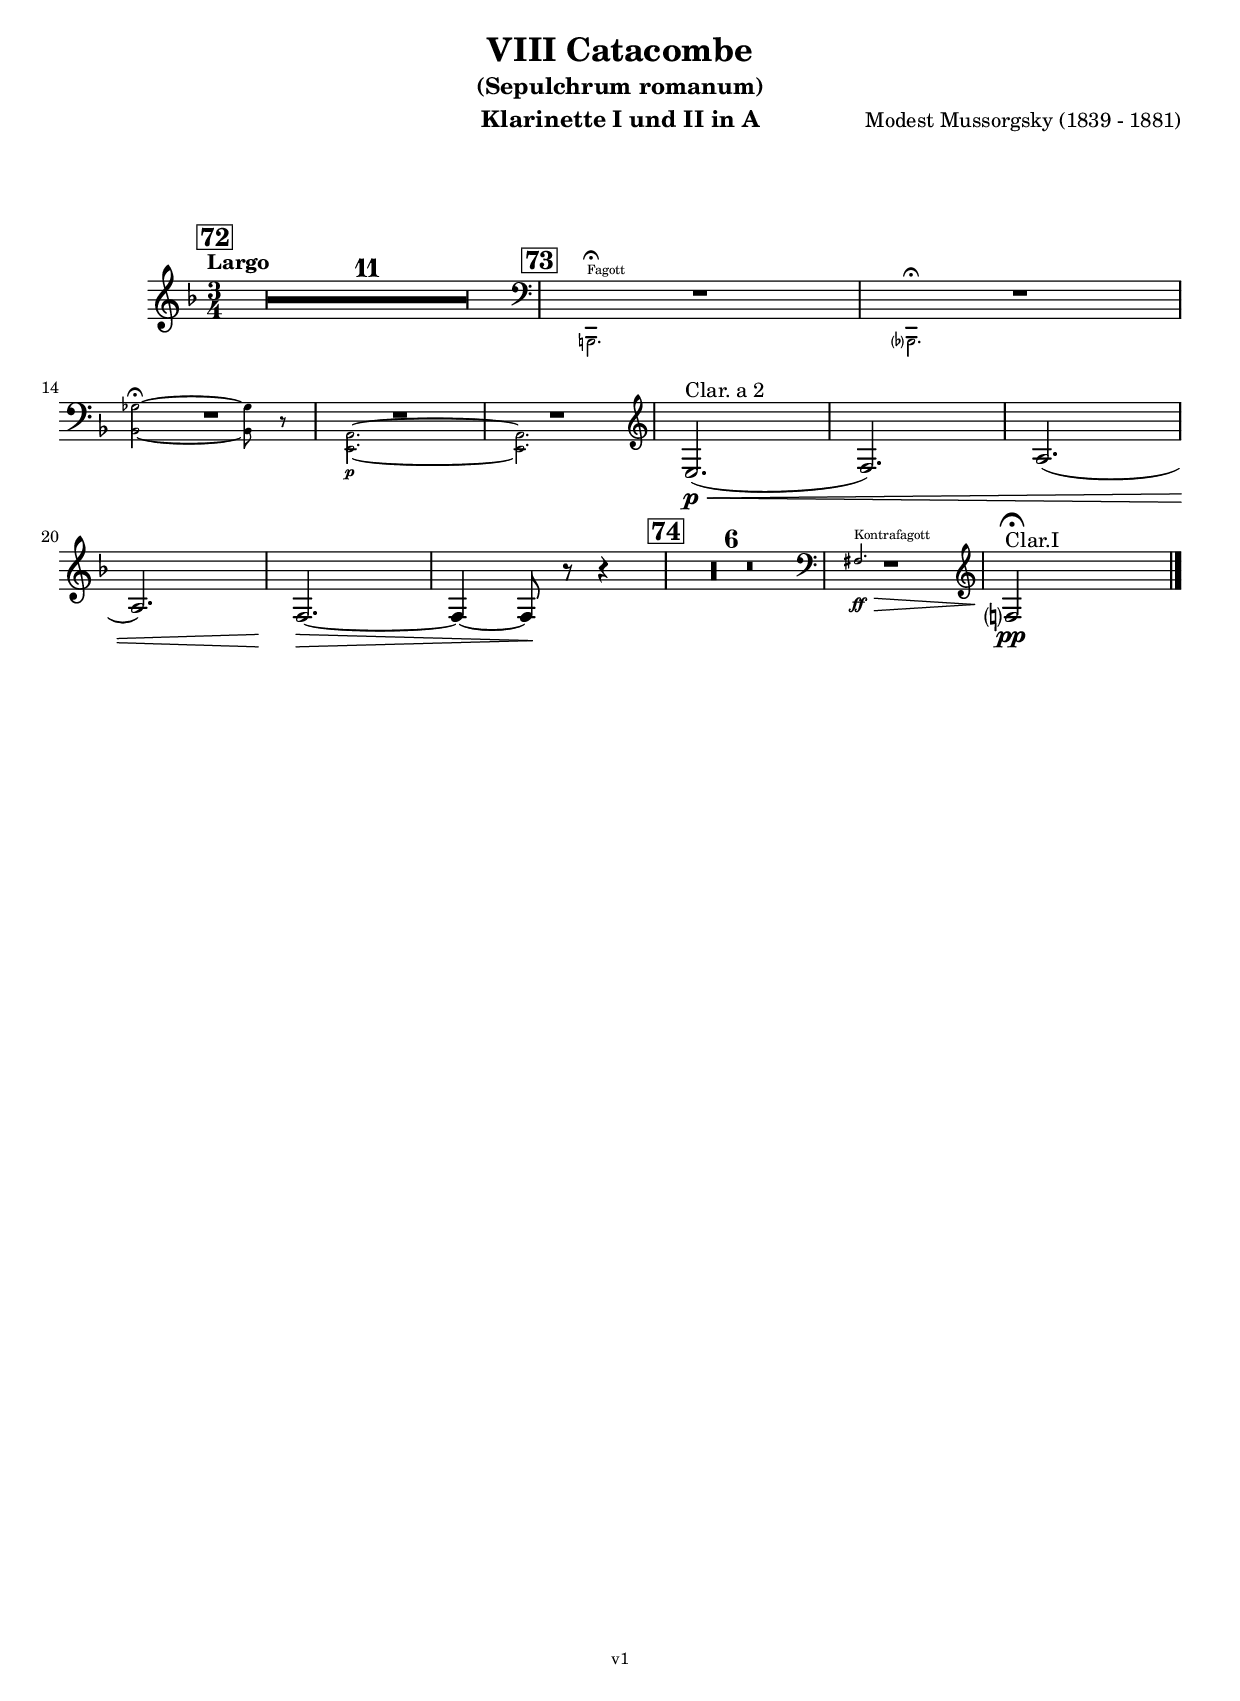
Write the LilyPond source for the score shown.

\version "2.24.1"
\language "deutsch"

\paper {
    top-margin = 10\mm
    bottom-margin = 10\mm
    left-margin = 10\mm
    right-margin = 10\mm
    ragged-last = ##f
}

\header{
  title = "VIII Catacombe"
  subtitle = "(Sepulchrum romanum)"
  composerShort = "Modest Mussorgsky"
  composer = "Modest Mussorgsky (1839 - 1881)"
  version = "v1"
}

% Adapt this for automatic line-breaks
% mBreak = {}
% pBreak = {}
mBreak = { \break }
pBreak = { \pageBreak }
#(set-global-staff-size 18)

% Useful snippets
pCresc = _\markup { \dynamic p \italic "cresc." }
mfDim = _\markup { \dynamic mf \italic "dim." }
fCantabile = _\markup { \dynamic f \italic "cantabile" }
smorz = _\markup { \italic "smorz." }
sempreFf = _\markup { \italic "sempre" \dynamic ff }
ffSempre = _\markup { \dynamic ff \italic "sempre" }
sempreFff = _\markup { \italic "sempre" \dynamic fff }
pocoF = _\markup { \italic "poco" \dynamic f }
ffz = _\markup { \dynamic { ffz } } 
ffp = _\markup { \dynamic { ffp } } 
crescMolto = _\markup { \italic "cresc. molto" }
pMoltoCresc = _\markup { \dynamic p \italic "molto cresc." }
sempreCresc = _\markup { \italic "sempre cresc." }
ppEspr = _\markup { \dynamic pp \italic "espr." }
ppiuEspress = _\markup { \dynamic p \italic "più espress." }
pocoCresc = _\markup { \italic "poco cresc." }
espress = _\markup { \italic "espress." }
mfEspress = _\markup { \dynamic mf \italic "espress." }
pEspress = _\markup { \dynamic p \italic "espress." }
string = ^\markup { \italic "string." }
stringendo = ^\markup { \italic "stringendo" }
pocoString = ^\markup { \italic "poco string." }
sempreStringendo = ^\markup { \italic "sempre stringendo" }
sempreString = ^\markup { \italic "sempre string." }
tuttaForza = _\markup { \italic "tutta forza" }
allargando = _\markup { \italic "allargando" }
pocoMenoMosso = ^\markup {\italic \bold {"Poco meno mosso."} }
rit = ^\markup {\italic {"rit."} }
rall = ^\markup {\italic {"rall."} }
riten = ^\markup {\italic {"riten."} }
ritATempo = ^\markup { \center-align \italic {"  rit. a tempo"} }
aTempo = ^\markup { \italic {"a tempo"} }
moltoRit = ^\markup { \italic {"molto rit."} }
pocoRit = ^\markup {\italic {"poco rit."} }
pocoRiten = ^\markup {\italic {"poco riten."} }
sec = ^\markup {\italic {"sec."} }
pocoRall = ^\markup {\italic {"poco rall."} }
pocoAPocoRall = ^\markup {\italic {"poco a poco rall."} }
pocoAPocoAccel = ^\markup {\italic {"poco a poco accel."} }
pocoAPocoAccelAlD = ^\markup {\italic {"poco a poco accel. al D"} }
sempreAccel = ^\markup {\italic {"sempre accel."} }
solo = ^\markup { "Solo" }
piuF = _\markup { \italic "più" \dynamic f }
piuP = _\markup { \italic "più" \dynamic p }
lento = ^\markup { \italic "Lento" }
accel = ^\markup { \bold { "accel." } }
tempoPrimo = ^\markup { \italic { "Tempo I" } }

% Adapted from http://lsr.di.unimi.it/LSR/Snippet?id=655
% Make title, subtitle, instrument appear on pages other than the first
#(define (part-not-first-page layout props arg)
   (if (not (= (chain-assoc-get 'page:page-number props -1)
               (ly:output-def-lookup layout 'first-page-number)))
       (interpret-markup layout props arg)
       empty-stencil))

\paper {
  oddHeaderMarkup = \markup
  \fill-line {
    " "
    \on-the-fly #part-not-first-page \fontsize #-1.0 \concat {
      \fromproperty #'header:composerShort
      "     -     "
      \fromproperty #'header:title
      "     -     "
      \fromproperty #'header:instrument
    }
    \if \should-print-page-number \fromproperty #'page:page-number-string
  }
  evenHeaderMarkup = \markup
  \fill-line {
    \if \should-print-page-number \fromproperty #'page:page-number-string
    \on-the-fly #part-not-first-page \fontsize #-1.0 \concat {
      \fromproperty #'header:composerShort
      "     -     "
      \fromproperty #'header:title
      "     -     "
      \fromproperty #'header:instrument
    }
    " "
  }
  oddFooterMarkup = \markup
  \fill-line \fontsize #-2.0 {
    " "
    \fromproperty #'header:version
    " "
  }
  % Distance between title stuff and music
  markup-system-spacing.basic-distance = #12
  markup-system-spacing.minimum-distance = #12
  markup-system-spacing.padding = #10
  % Distance between music systems
  system-system-spacing.basic-distance = #13
  system-system-spacing.minimum-distance = #13
  % system-system-spacing.padding = #10
  
}

\layout {
  \context {
    \Staff
    % This allows the use of \startMeasureCount and \stopMeasureCount
    % See https://lilypond.org/doc/v2.23/Documentation/snippets/repeats#repeats-numbering-groups-of-measures
    \consists #Measure_counter_engraver
    \RemoveEmptyStaves
    % \RemoveAllEmptyStaves
  }
}

% ---------------------------------------------------------

clarinet_I = {
  \set Score.rehearsalMarkFormatter = #format-mark-box-numbers
  \accidentalStyle Score.modern-cautionary
  \defaultTimeSignature
  \compressEmptyMeasures
  \time 3/4
  \tempo "Largo"
  \key f \major
  \clef violin
  \relative c'' {
    % cl1 p17 1
    % FIXME: How to get two fermatas hovering over the multi-measure rest ?
    \mark #72
    R2.*11 |
    \mark #73
    <<
      {
        R2.*5 |
      }
      \new CueVoice \transpose c c \relative {
        \stemDown
        \clef bass
        h,,2.\fermata^"Fagott" |
        b2.\fermata
        \mBreak
        
        % cl1 p17 2
        <<
          { 
            b'2~\fermata b8 r |
            e,2.~\p |
            e2. |
          } 
          {
            ges'2~\fermata ges8 r |
            a,2.~ |
            a2. |
          }
        >>
        \clef violin
        \stemNeutral
      }
    >>
    e,,2.(\p\<^"Clar. a 2" |
    f2.) |
    a2.( |
    \mBreak
    
    % cl1 p17 3
    a2.) |
    f2.~\> |
    f4~ f8\! r r4 |
    \mark #74
    R2.*6 |
    <<
      {
        R2. |
        f2\!\fermata\pp^"Clar.I"
      }
      \new CueVoice \transpose c c \relative {
        \stemUp
        \clef bass
        fis2.^"Kontrafagott"\ff\>
        \clef violin
        s2.\!\hideNotes |
        \stemNeutral
      }
    >>
    \bar "|."
  }
}


% ---------------------------------------------------------

\bookpart {
  \header{
    instrument = "Klarinette I und II in A"
  }
  \score {
    % For simplicity, we treat this as if there was only one voice
    <<
      \new Staff {
        \transpose a a \clarinet_I
      }
    >>
  }
}

%{
\bookpart {
  \header{
    instrument = "Klarinette I in Bb"
  }
  \score {
    \new Staff {
      \override DynamicLineSpanner.staff-padding = #3
      \accidentalStyle Score.modern-cautionary
      \new Voice {
        \transpose b b \clarinet_I
      }
    }
  }
}
%}

%{
\bookpart {
  \header{
    instrument = "Klarinette II in Bb"
  }
  \score {
    \new Staff {
      \override DynamicLineSpanner.staff-padding = #3
      \accidentalStyle Score.modern-cautionary
      \new Voice {
        \transpose b b \clarinet_II
      }
    }
  }
}
%}
